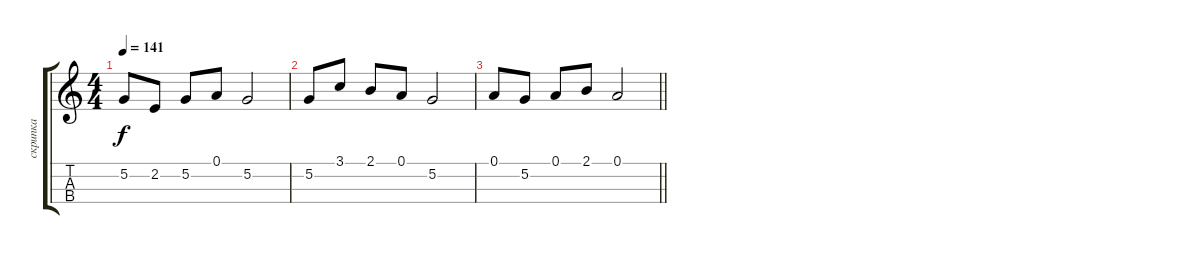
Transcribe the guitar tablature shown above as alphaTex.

\track ("скрипка" "скрипка") {instrument violin}
\staff {score tabs}
\tuning (A4 D4 G3 C3) {hide}
\ts (4 4)
\tempo 141
\clef g2
\ks c
5.2.8{dy f} 2.2.8 5.2.8 0.1.8 5.2.2 |
5.2.8 3.1.8 2.1.8 0.1.8 5.2.2 |
\barLineRight lightlight
0.1.8 5.2.8 0.1.8 2.1.8 0.1.2
